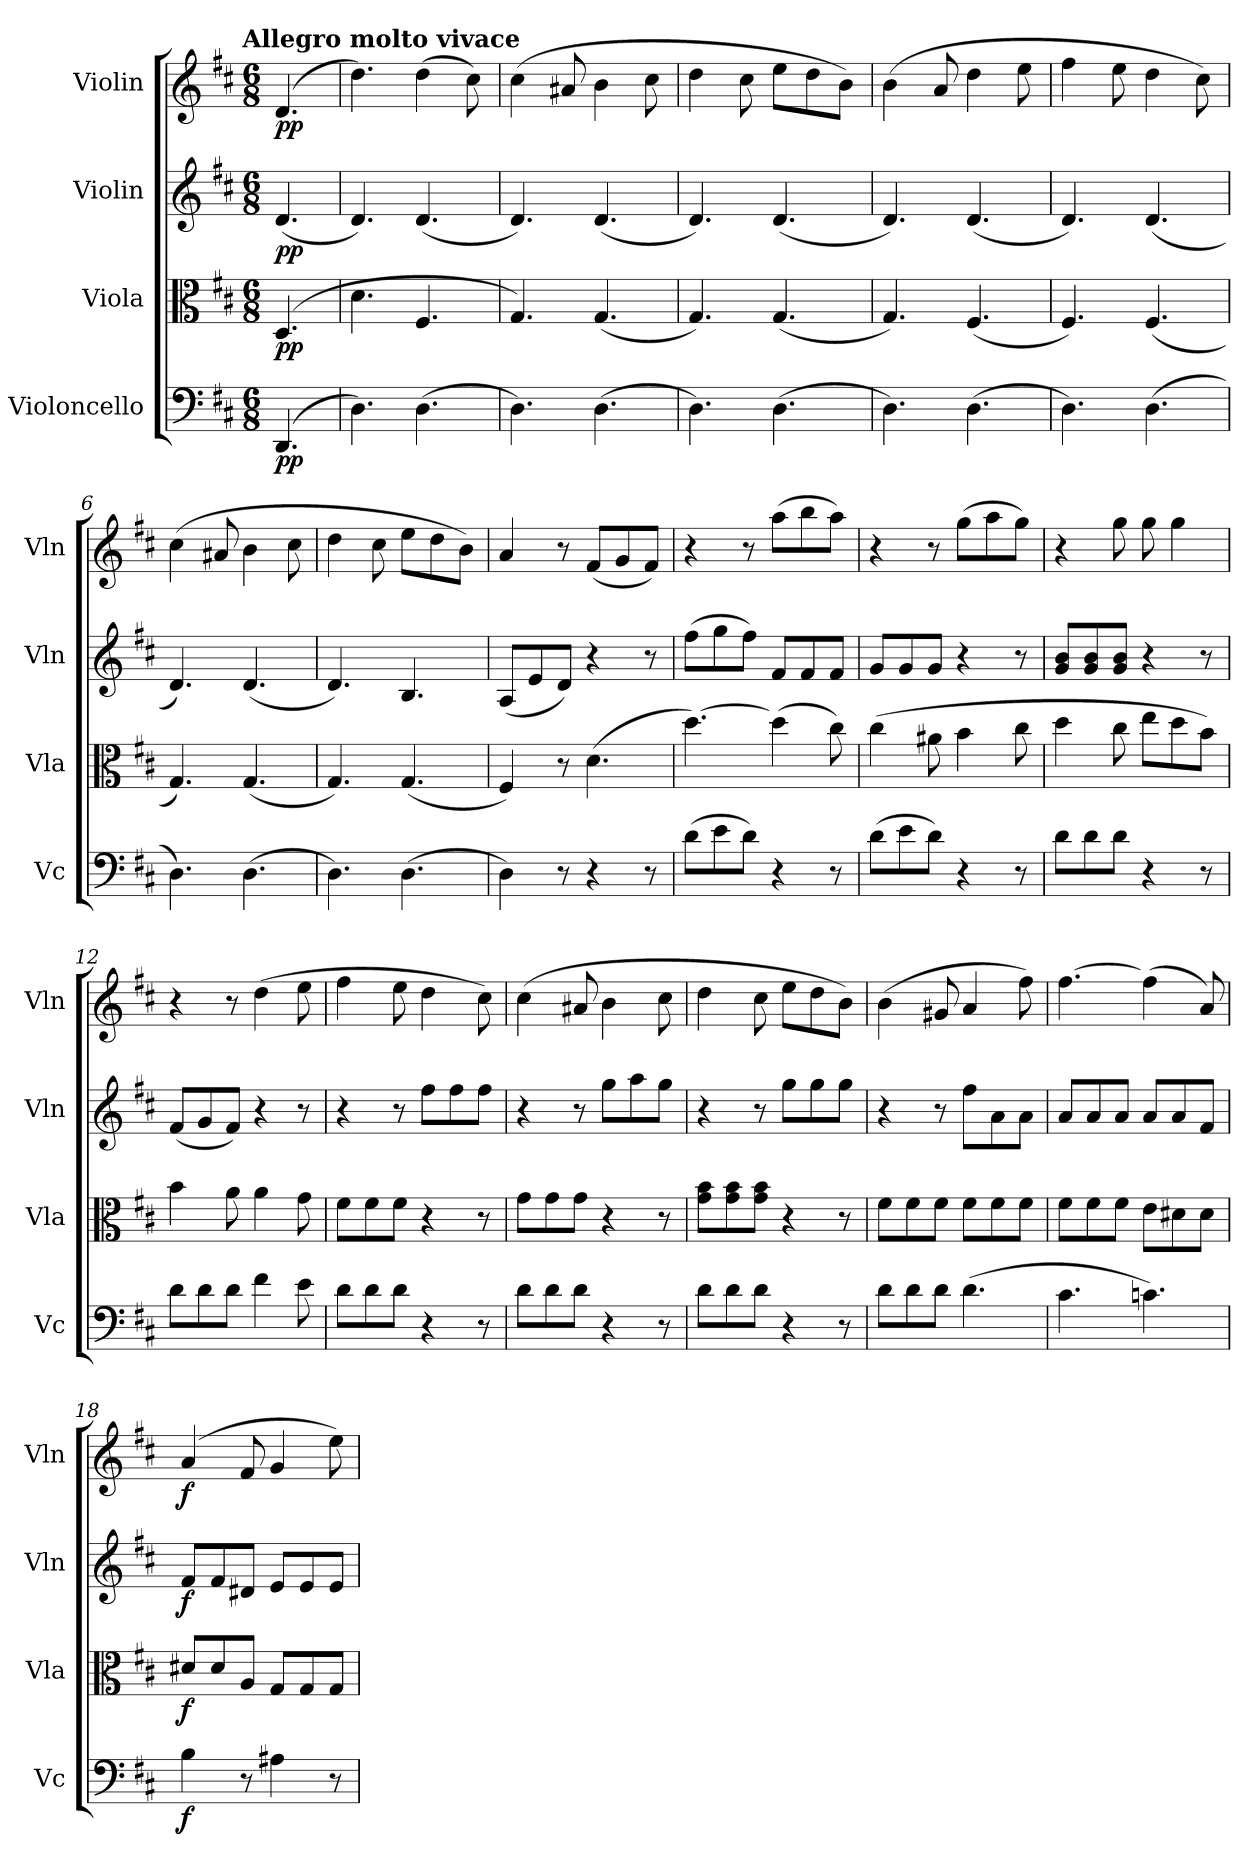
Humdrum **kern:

**kern	**dynam	**kern	**dynam	**kern	**dynam	**kern	**dynam
*part4	*part4	*part3	*part3	*part2	*part2	*part1	*part1
*staff4	*staff4	*staff3	*staff3	*staff2	*staff2	*staff1	*staff1
*I"Violoncello	*	*I"Viola	*	*I"Violin	*	*I"Violin	*
*I'Vc	*	*I'Vla	*	*I'Vln	*	*I'Vln	*
*clefF4	*	*clefC3	*	*clefG2	*	*clefG2	*
*k[f#c#]	*	*k[f#c#]	*	*k[f#c#]	*	*k[f#c#]	*
*D:	*	*D:	*	*D:	*	*D:	*
!!LO:TX:omd:t=Allegro molto vivace
*M6/8	*	*M6/8	*	*M6/8	*	*M6/8	*
*MM204	*	*MM204	*	*MM204	*	*MM204	*
=	=	=	=	=	=	=	=
(4.DD/	pp	(4.D/	pp	(4.d/	pp	(4.d/	pp
=1	=1	=1	=1	=1	=1	=1	=1
4.D\)	.	4.d\	.	4.d/)	.	4.dd\)	.
(4.D\	.	4.F#/	.	(4.d/	.	(4dd\	.
.	.	.	.	.	.	8cc#\)	.
=2	=2	=2	=2	=2	=2	=2	=2
4.D\)	.	4.G/)	.	4.d/)	.	(4cc#\	.
.	.	.	.	.	.	8a#X/	.
(4.D\	.	(4.G/	.	(4.d/	.	4b\	.
.	.	.	.	.	.	8cc#\	.
=3	=3	=3	=3	=3	=3	=3	=3
4.D\)	.	4.G/)	.	4.d/)	.	4dd\	.
.	.	.	.	.	.	8cc#\	.
(4.D\	.	(4.G/	.	(4.d/	.	8ee\L	.
.	.	.	.	.	.	8dd\	.
.	.	.	.	.	.	8b\J)	.
=4	=4	=4	=4	=4	=4	=4	=4
4.D\)	.	4.G/)	.	4.d/)	.	(4b\	.
.	.	.	.	.	.	8a/	.
(4.D\	.	(4.F#/	.	(4.d/	.	4dd\	.
.	.	.	.	.	.	8ee\	.
=5	=5	=5	=5	=5	=5	=5	=5
4.D\)	.	4.F#/)	.	4.d/)	.	4ff#\	.
.	.	.	.	.	.	8ee\	.
(4.D\	.	(4.F#/	.	(4.d/	.	4dd\	.
.	.	.	.	.	.	8cc#\)	.
=6	=6	=6	=6	=6	=6	=6	=6
4.D\)	.	4.G/)	.	4.d/)	.	(4cc#\	.
.	.	.	.	.	.	8a#X/	.
(4.D\	.	(4.G/	.	(4.d/	.	4b\	.
.	.	.	.	.	.	8cc#\	.
=7	=7	=7	=7	=7	=7	=7	=7
4.D\)	.	4.G/)	.	4.d/)	.	4dd\	.
.	.	.	.	.	.	8cc#\	.
(4.D\	.	(4.G/	.	4.B/	.	8ee\L	.
.	.	.	.	.	.	8dd\	.
.	.	.	.	.	.	8b\J)	.
=8	=8	=8	=8	=8	=8	=8	=8
4D\)	.	4F#/)	.	(8A/L	.	4a/	.
.	.	.	.	8e/	.	.	.
8r	.	8r	.	8d/J)	.	8r	.
4r	.	(4.d\	.	4r	.	(8f#/L	.
.	.	.	.	.	.	8g/	.
8r	.	.	.	8r	.	8f#/J)	.
=9	=9	=9	=9	=9	=9	=9	=9
(8d\L	.	[4.dd\)	.	(8ff#\L	.	4r	.
8e\	.	.	.	8gg\	.	.	.
8d\J)	.	.	.	8ff#\J)	.	8r	.
4r	.	(4dd\]	.	8f#/L	.	(8aa\L	.
.	.	.	.	8f#/	.	8bb\	.
8r	.	8cc#\)	.	8f#/J	.	8aa\J)	.
=10	=10	=10	=10	=10	=10	=10	=10
(8d\L	.	(4cc#\	.	8g/L	.	4r	.
8e\	.	.	.	8g/	.	.	.
8d\J)	.	8a#X\	.	8g/J	.	8r	.
4r	.	4b\	.	4r	.	(8gg\L	.
.	.	.	.	.	.	8aa\	.
8r	.	8cc#\	.	8r	.	8gg\J)	.
=11	=11	=11	=11	=11	=11	=11	=11
8d\L	.	4dd\	.	8g/ 8b/L	.	4r	.
8d\	.	.	.	8g/ 8b/	.	.	.
8d\J	.	8cc#\	.	8g/ 8b/J	.	8gg\	.
4r	.	8ee\L	.	4r	.	8gg\	.
.	.	8dd\	.	.	.	4gg\	.
8r	.	8b\J)	.	8r	.	.	.
=12	=12	=12	=12	=12	=12	=12	=12
8d\L	.	4b\	.	(8f#/L	.	4r	.
8d\	.	.	.	8g/	.	.	.
8d\J	.	8a\	.	8f#/J)	.	8r	.
4f#\	.	4a\	.	4r	.	(4dd\	.
8e\	.	8g\	.	8r	.	8ee\	.
=13	=13	=13	=13	=13	=13	=13	=13
8d\L	.	8f#\L	.	4r	.	4ff#\	.
8d\	.	8f#\	.	.	.	.	.
8d\J	.	8f#\J	.	8r	.	8ee\	.
4r	.	4r	.	8ff#\L	.	4dd\	.
.	.	.	.	8ff#\	.	.	.
8r	.	8r	.	8ff#\J	.	8cc#\)	.
=14	=14	=14	=14	=14	=14	=14	=14
8d\L	.	8g\L	.	4r	.	(4cc#\	.
8d\	.	8g\	.	.	.	.	.
8d\J	.	8g\J	.	8r	.	8a#X/	.
4r	.	4r	.	8gg\L	.	4b\	.
.	.	.	.	8aa\	.	.	.
8r	.	8r	.	8gg\J	.	8cc#\	.
=15	=15	=15	=15	=15	=15	=15	=15
8d\L	.	8g\ 8b\L	.	4r	.	4dd\	.
8d\	.	8g\ 8b\	.	.	.	.	.
8d\J	.	8g\ 8b\J	.	8r	.	8cc#\	.
4r	.	4r	.	8gg\L	.	8ee\L	.
.	.	.	.	8gg\	.	8dd\	.
8r	.	8r	.	8gg\J	.	8b\J)	.
=16	=16	=16	=16	=16	=16	=16	=16
8d\L	.	8f#\L	.	4r	.	(4b\	.
8d\	.	8f#\	.	.	.	.	.
8d\J	.	8f#\J	.	8r	.	8g#X/	.
(4.d\	.	8f#\L	.	8ff#\L	.	4a/	.
.	.	8f#\	.	8a\	.	.	.
.	.	8f#\J	.	8a\J	.	8ff#\)	.
=17	=17	=17	=17	=17	=17	=17	=17
4.c#\	.	8f#\L	.	8a/L	.	[4.ff#\	.
.	.	8f#\	.	8a/	.	.	.
.	.	8f#\J	.	8a/J	.	.	.
4.cn\)	.	8e\L	.	8a/L	.	(4ff#\]	.
.	.	8d#X\	.	8a/	.	.	.
.	.	8d#\J	.	8f#/J	.	8a/)	.
=18	=18	=18	=18	=18	=18	=18	=18
4B\	f	8d#X/L	f	8f#/L	f	(4a/	f
.	.	8d#/	.	8f#/	.	.	.
8r	.	8A/J	.	8d#X/J	.	8f#/	.
4A#X\	.	8G/L	.	8e/L	.	4g/	.
.	.	8G/	.	8e/	.	.	.
8r	.	8G/J	.	8e/J	.	8ee\)	.
=	=	=	=	=	=	=	=
*-	*-	*-	*-	*-	*-	*-	*-
